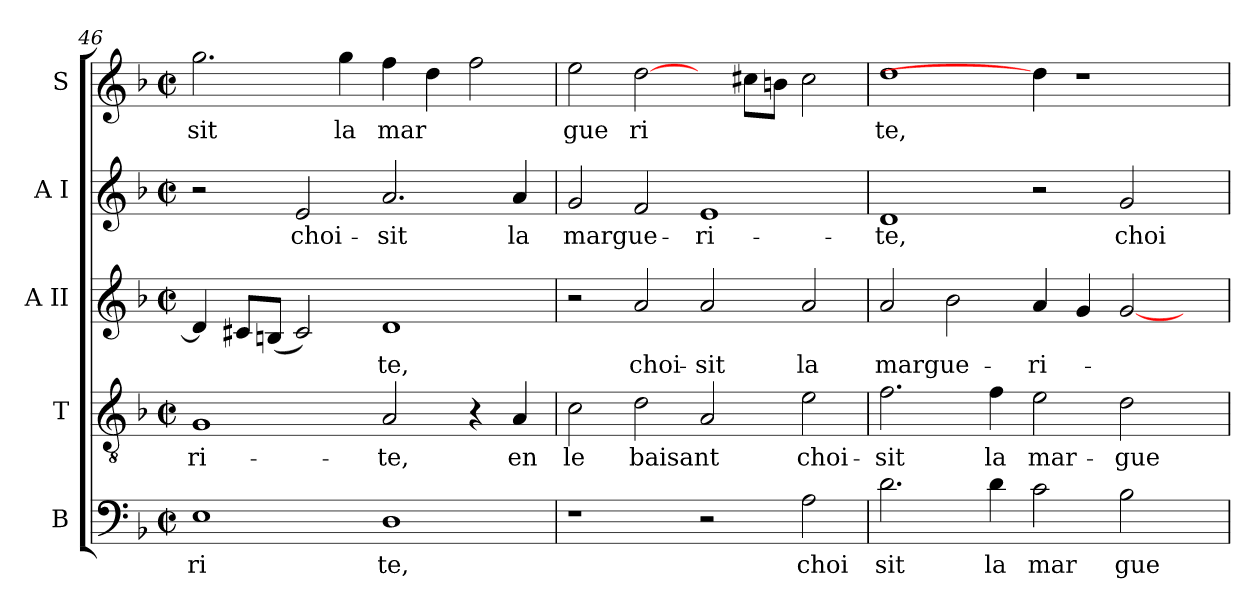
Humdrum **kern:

**kern	**text	**kern	**text	**kern	**text	**kern	**text	**kern	**text
*part5	*part5	*part4	*part4	*part3	*part3	*part2	*part2	*part1	*part1
*staff5	*staff5	*staff4	*staff4	*staff3	*staff3	*staff2	*staff2	*staff1	*staff1
*I"B	*	*I"T	*	*I"A II	*	*I"A I	*	*I"S	*
*clefF4	*	*clefGv2	*	*clefG2	*	*clefG2	*	*clefG2	*
*k[b-]	*	*k[b-]	*	*k[b-]	*	*k[b-]	*	*k[b-]	*
*F:	*	*F:	*	*F:	*	*F:	*	*F:	*
*M2/2	*	*M2/2	*	*M2/2	*	*M2/2	*	*M2/2	*
*met(c|)	*	*met(c|)	*	*met(c|)	*	*met(c|)	*	*met(c|)	*
=46	=46	=46	=46	=46	=46	=46	=46	=46	=46
!	!LO:LY:b:cj	!	!LO:LY:b:cj	!	!	!	!	!	!LO:LY:b:cj
1E	ri	1G	-ri-	4d/]	.	2r	.	2.gg\	sit
.	.	.	.	8c#/L	.	.	.	.	.
.	.	.	.	(>8B/J	.	.	.	.	.
!	!	!	!	!	!	!	!LO:LY:b:cj	!	!
.	.	.	.	2c#/)	.	2e/	choi-	.	.
!	!	!	!	!	!	!	!	!	!LO:LY:b:cj
.	.	.	.	.	.	.	.	4gg\	la
!	!LO:LY:b:cj	!	!LO:LY:b:cj	!	!LO:LY:b:cj	!	!LO:LY:b:cj	!	!LO:LY:b
1D	te,	2A/	-te,	1d	-te,	2.a/	-sit	4ff\	mar
.	.	.	.	.	.	.	.	4dd\	.
.	.	4r	.	.	.	.	.	2ff\	.
!	!	!	!LO:LY:b:cj	!	!	!	!LO:LY:b:cj	!	!
.	.	4A/	en	.	.	4a/	la	.	.
=47	=47	=47	=47	=47	=47	=47	=47	=47	=47
!	!	!	!LO:LY:b:cj	!	!	!	!LO:LY:b:cj	!	!LO:LY:b:cj
1r	.	2c\	le	2r	.	2g/	margue-	2ee\	gue
!	!	!	!LO:LY:b	!	!LO:LY:b:cj	!	!	!	!LO:LY:b:cj
.	.	2d\	baisant	2a/	choi-	2f/	.	[2dd\	ri
!	!	!	!	!	!LO:LY:b:cj	!	!LO:LY:b:cj	!	!
2r	.	2A/	.	2a/	-sit	1e	-ri-	4ryy	.
.	.	.	.	.	.	.	.	8cc#\L	.
.	.	.	.	.	.	.	.	8b\J	.
!	!LO:LY:b:cj	!	!LO:LY:b:cj	!	!LO:LY:b:cj	!	!	!	!
2A\	choi	2e\	choi-	2a/	la	.	.	2cc#\	.
=48	=48	=48	=48	=48	=48	=48	=48	=48	=48
!	!LO:LY:b:cj	!	!LO:LY:b:cj	!	!LO:LY:b:cj	!	!LO:LY:b:cj	!	!LO:LY:b:cj
2.d\	sit	2.f\	-sit	2a/	margue-	1d	-te,	1dd	te,
.	.	.	.	2b-\	.	.	.	.	.
!	!LO:LY:b:cj	!	!LO:LY:b:cj	!	!	!	!	!	!
4d\	la	4f\	la	.	.	.	.	.	.
!	!LO:LY:b:cj	!	!LO:LY:b:cj	!	!LO:LY:b:cj	!	!	!	!
2c\	mar	2e\	mar-	4a/	-ri-	2r	.	4dd\]	.
.	.	.	.	4g/	.	.	.	1r	.
!	!LO:LY:b:cj	!	!LO:LY:b:cj	!	!	!	!LO:LY:b:cj	!	!
2B-\	gue	2d\	-gue-	[<2g/	.	2g/	choi-	.	.
4ryy	.	4ryy	.	4ryy	.	4ryy	.	.	.
=	=	=	=	=	=	=	=	=	=
*-	*-	*-	*-	*-	*-	*-	*-	*-	*-
